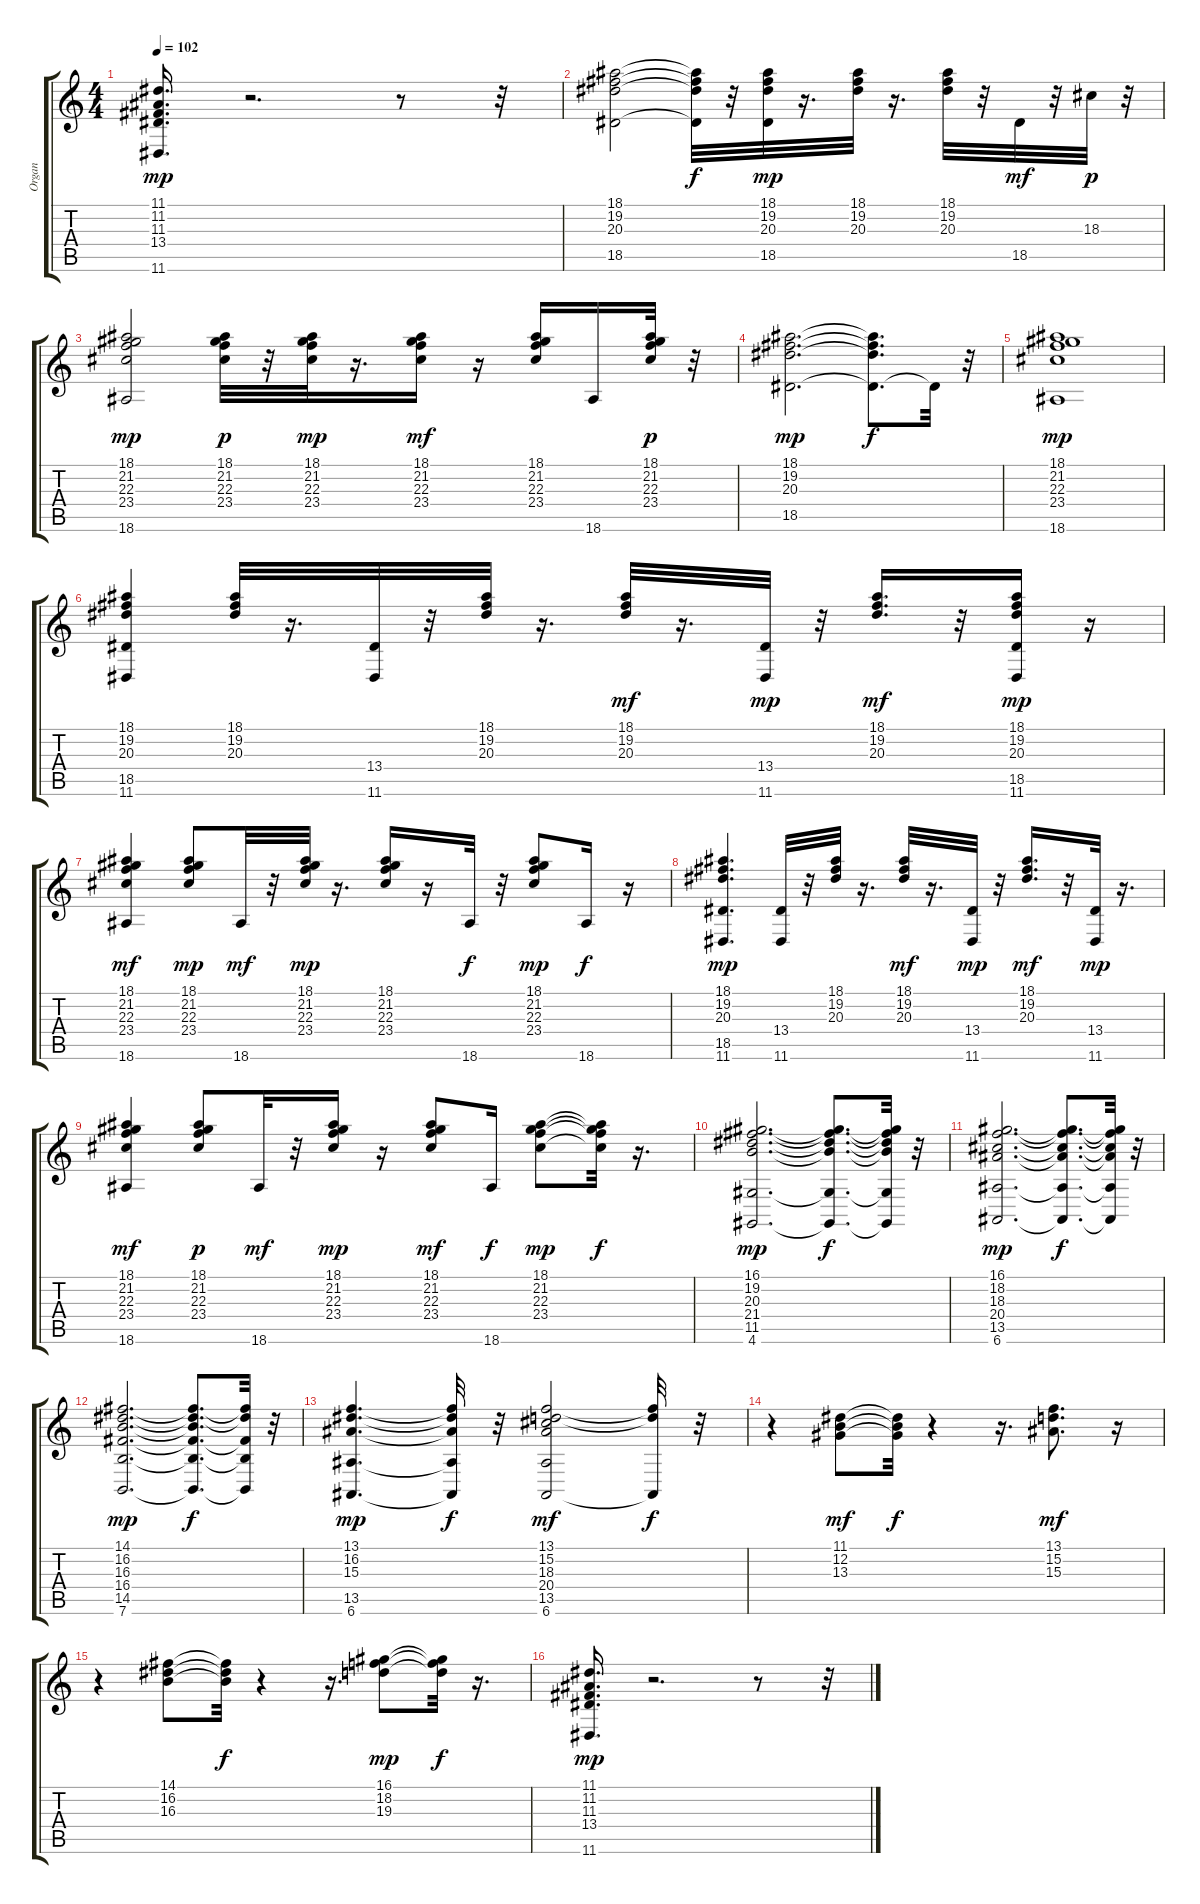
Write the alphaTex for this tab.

\track ("Organ" "Organ") {instrument drawbarorgan}
\staff {score tabs}
\tuning (E4 B3 G3 D3 A2 E2) {hide}
\ts (4 4)
\tempo 102
\clef g2
\ks c
(11.1 11.2 11.3 13.4 11.6).16{d dy mp} r.2{d} r.8 r.32 |
(18.1 19.2 20.3 18.5).2 (18.1{t} 19.2{t} 20.3{t} 18.5{t}).32{dy f} r.32 (18.1 19.2 20.3 18.5).32{dy mp} r.16{d} (18.1 19.2 20.3).32 r.16{d} (18.1 19.2 20.3).32 r.32 18.5.32{dy mf} r.32 18.3.32{dy p} r.32 |
(18.1 21.2 22.3 23.4 18.6).2{dy mp} (18.1 21.2 22.3 23.4).32{dy p} r.32 (18.1 21.2 22.3 23.4).32{dy mp} r.16{d} (18.1 21.2 22.3 23.4).16{dy mf} r.16 (18.1 21.2 22.3 23.4).16 18.6.16 (18.1 21.2 22.3 23.4).32{dy p} r.32 |
(18.1 19.2 20.3 18.5).2{d dy mp} (18.1{t} 19.2{t} 20.3{t} 18.5{t}).8{d dy f} 18.5{t}.32 r.32 |
(18.1 21.2 22.3 23.4 18.6).1{dy mp} |
(18.1 19.2 20.3 18.5 11.6).4 (18.1 19.2 20.3).32 r.16{d} (13.4 11.6).32 r.32 (18.1 19.2 20.3).32 r.16{d} (18.1 19.2 20.3).32{dy mf} r.16{d} (13.4 11.6).32{dy mp} r.32 (18.1 19.2 20.3).16{d dy mf} r.32 (18.1 19.2 20.3 18.5 11.6).16{dy mp} r.16 |
(18.1 21.2 22.3 23.4 18.6).4{dy mf} (18.1 21.2 22.3 23.4).8{dy mp} 18.6.32{dy mf} r.32 (18.1 21.2 22.3 23.4).32{dy mp} r.16{d} (18.1 21.2 22.3 23.4).16 r.16 18.6.32{dy f} r.32 (18.1 21.2 22.3 23.4).8{dy mp} 18.6.16{dy f} r.16 |
(18.1 19.2 20.3 18.5 11.6).4{d dy mp} (13.4 11.6).32 r.32 (18.1 19.2 20.3).32 r.16{d} (18.1 19.2 20.3).32{dy mf} r.16{d} (13.4 11.6).32{dy mp} r.32 (18.1 19.2 20.3).16{d dy mf} r.32 (13.4 11.6).32{dy mp} r.16{d} |
(18.1 21.2 22.3 23.4 18.6).4{dy mf} (18.1 21.2 22.3 23.4).8{dy p} 18.6.32{dy mf} r.32 (18.1 21.2 22.3 23.4).16{dy mp} r.16 (18.1 21.2 22.3 23.4).8{dy mf} 18.6.16{dy f} (18.1 21.2 22.3 23.4).8{dy mp} (18.1{t} 21.2{t} 22.3{t} 23.4{t}).32{dy f} r.16{d} |
(16.1 19.2 20.3 21.4 11.5 4.6).2{d dy mp} (16.1{t} 19.2{t} 20.3{t} 21.4{t} 11.5{t} 4.6{t}).8{d dy f} (16.1{t} 19.2{t} 20.3{t} 21.4{t} 11.5{t} 4.6{t}).32 r.32 |
(16.1 18.2 18.3 20.4 13.5 6.6).2{d dy mp} (16.1{t} 18.2{t} 18.3{t} 20.4{t} 13.5{t} 6.6{t}).8{d dy f} (16.1{t} 18.2{t} 18.3{t} 20.4{t} 13.5{t} 6.6{t}).32 r.32 |
(14.1 16.2 16.3 16.4 14.5 7.6).2{d dy mp} (14.1{t} 16.2{t} 16.3{t} 16.4{t} 14.5{t} 7.6{t}).8{d dy f} (14.1{t} 16.2{t} 16.4{t} 14.5{t} 7.6{t}).32 r.32 |
(13.1 16.2 15.3 13.5 6.6).4{d dy mp} (13.1{t} 16.2{t} 15.3{t} 13.5{t} 6.6{t}).32{dy f} r.32 (13.1 15.2 18.3 20.4 13.5 6.6).2{dy mf} (13.1{t} 15.2{t} 6.6{t}).32{dy f} r.32 |
r.4 (11.1 12.2 13.3).8{dy mf} (11.1{t} 12.2{t} 13.3{t}).32{dy f} r.4 r.16{d} (13.1 15.2 15.3).8{d dy mf} r.16 |
r.4 (14.1 16.2 16.3).8 (14.1{t} 16.2{t} 16.3{t}).32{dy f} r.4 r.16{d} (16.1 18.2 19.3).8{dy mp} (16.1{t} 18.2{t} 19.3{t}).32{dy f} r.16{d} |
(11.1 11.2 11.3 13.4 11.6).16{d dy mp} r.2{d} r.8 r.32
